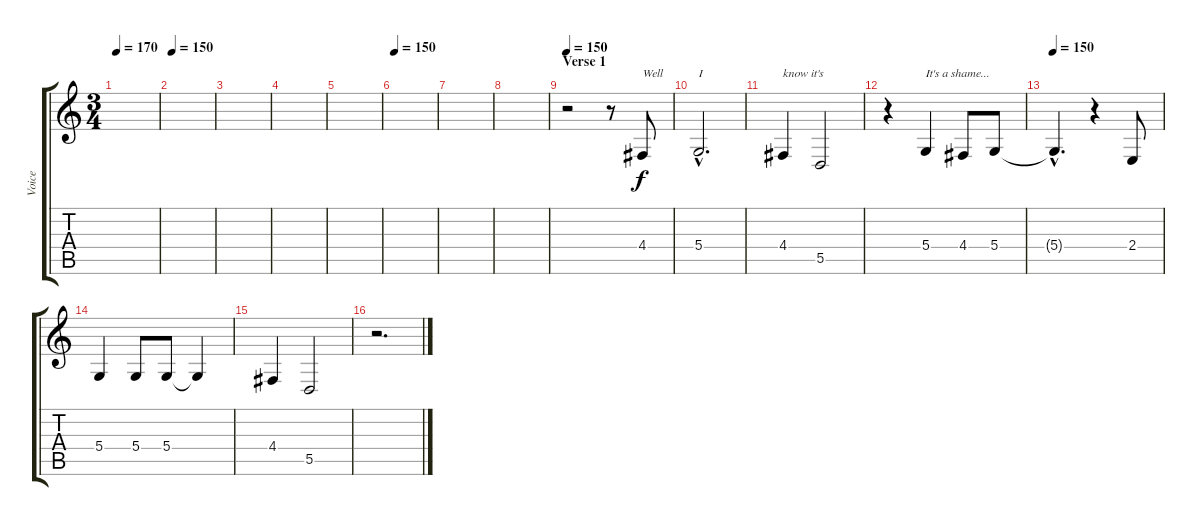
\track ("Voice" "Voice") {instrument clarinet}
\staff {score tabs}
\tuning (E4 B3 G3 D3 A2 E2) {hide}
\ts (3 4)
\tempo 170
\tempo 150
\tempo 170
\clef g2
\ks c
|
\tempo 150
|
|
|
|
\tempo 150
|
|
|
\section ("" "Verse 1")
\tempo 150
r.2 r.8 4.4.8{txt "Well"} |
5.4{hac}.2{d txt "I"} |
4.4.4{txt "know it's"} 5.5.2 |
r.4 5.4.4{txt "It's a shame..."} 4.4.8 5.4.8 |
\tempo 150
5.4{hac t}.4{d} r.4 2.4.8 |
5.4.4 5.4.8 5.4.8 5.4{t}.4 |
4.4.4 5.5.2 |
r.2{d}
